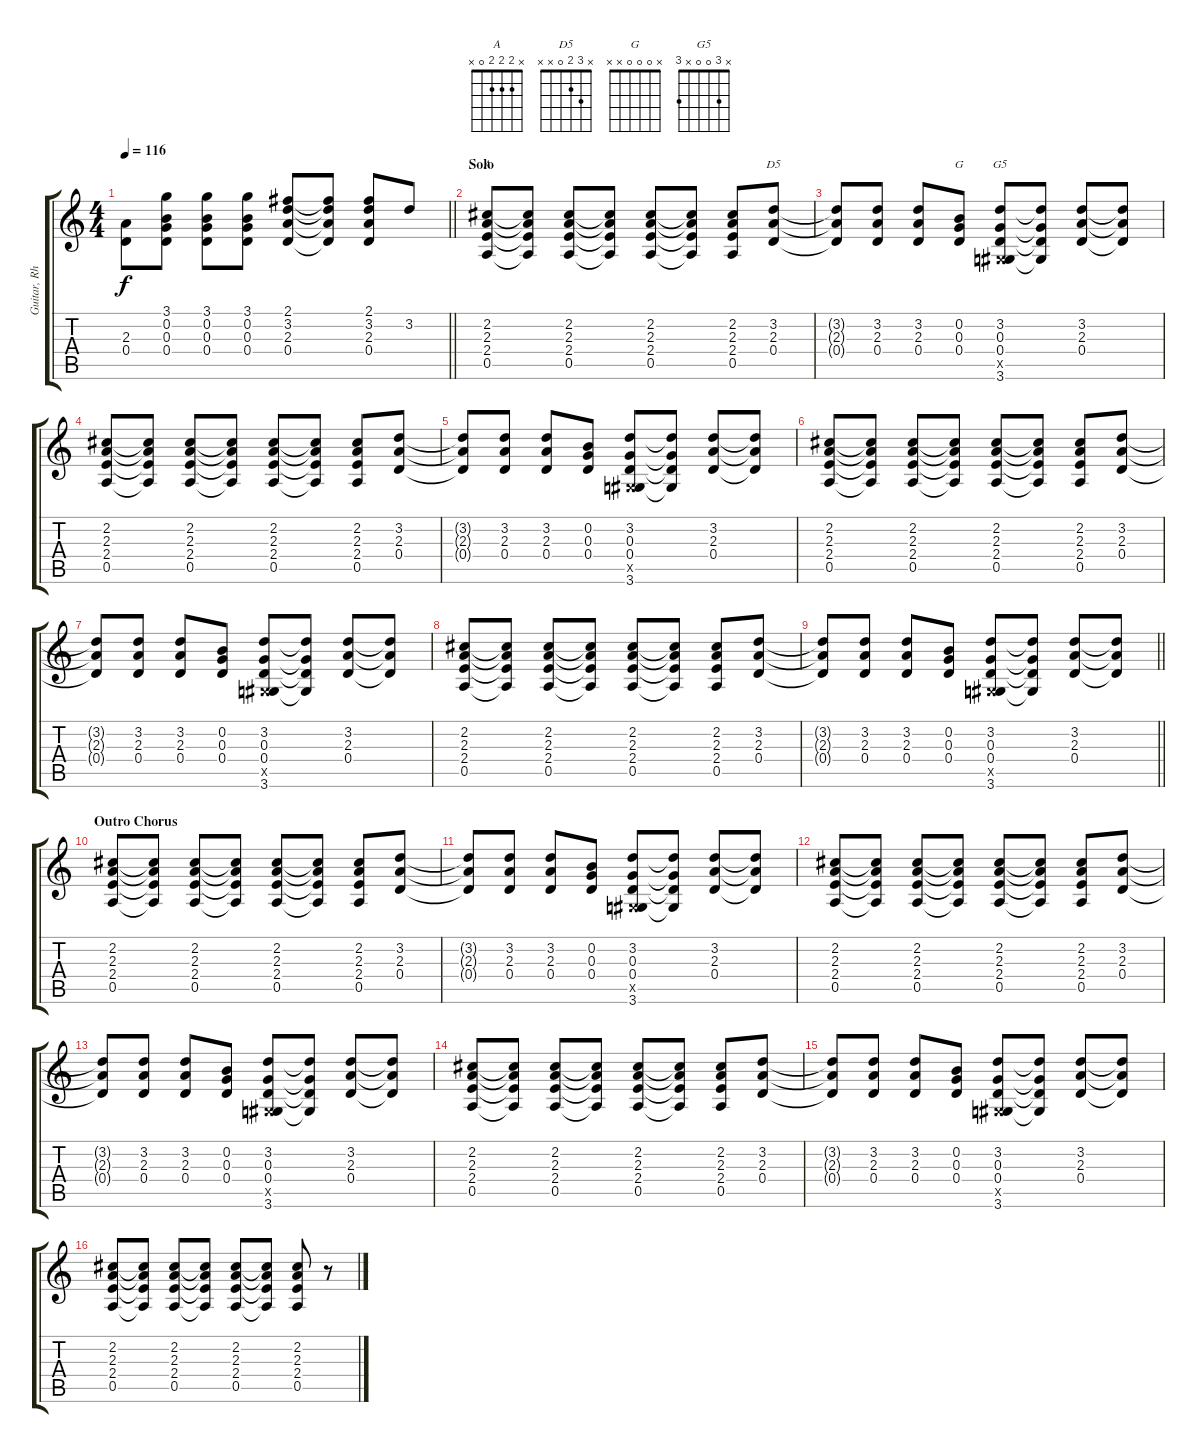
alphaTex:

\track ("Guitar, Rhythm" "Guitar, Rh") {instrument distortionguitar}
\staff {score tabs}
\tuning (E4 B3 G3 D3 A2 E2) {hide}
\chord ("A" x 2 2 2 0 x)
\chord ("D5" x 3 2 0 x x)
\chord ("G" x 0 0 0 x x)
\chord ("G5" x 3 0 0 x 3)
\ts (4 4)
\tempo 116
\clef g2
\barLineRight lightlight
\ks c
(2.3 0.4).8{dy f} (3.1 0.2 0.3 0.4).8 (3.1 0.2 0.3 0.4).8 (3.1 0.2 0.3 0.4).8 (2.1 3.2 2.3 0.4).8 (2.1{t} 3.2{t} 2.3{t} 0.4{t}).8 (2.1 3.2 2.3 0.4).8 3.2.8 |
\section ("" "Solo")
(2.2 2.3 2.4 0.5).8{ch "A"} (2.2{t} 2.3{t} 2.4{t} 0.5{t}).8 (2.2 2.3 2.4 0.5).8 (2.2{t} 2.3{t} 2.4{t} 0.5{t}).8 (2.2 2.3 2.4 0.5).8 (2.2{t} 2.3{t} 2.4{t} 0.5{t}).8 (2.2 2.3 2.4 0.5).8 (3.2 2.3 0.4).8{ch "D5"} |
(3.2{t} 2.3{t} 0.4{t}).8 (3.2 2.3 0.4).8 (3.2 2.3 0.4).8 (0.2 0.3 0.4).8{ch "G"} (3.2 0.3 0.4 -1.5{x} 3.6).8{ch "G5"} (3.2{t} 0.3{t} 0.4{t} 3.6{t}).8 (3.2 2.3 0.4).8 (3.2{t} 2.3{t} 0.4{t}).8 |
(2.2 2.3 2.4 0.5).8 (2.2{t} 2.3{t} 2.4{t} 0.5{t}).8 (2.2 2.3 2.4 0.5).8 (2.2{t} 2.3{t} 2.4{t} 0.5{t}).8 (2.2 2.3 2.4 0.5).8 (2.2{t} 2.3{t} 2.4{t} 0.5{t}).8 (2.2 2.3 2.4 0.5).8 (3.2 2.3 0.4).8 |
(3.2{t} 2.3{t} 0.4{t}).8 (3.2 2.3 0.4).8 (3.2 2.3 0.4).8 (0.2 0.3 0.4).8 (3.2 0.3 0.4 -1.5{x} 3.6).8 (3.2{t} 0.3{t} 0.4{t} 3.6{t}).8 (3.2 2.3 0.4).8 (3.2{t} 2.3{t} 0.4{t}).8 |
(2.2 2.3 2.4 0.5).8 (2.2{t} 2.3{t} 2.4{t} 0.5{t}).8 (2.2 2.3 2.4 0.5).8 (2.2{t} 2.3{t} 2.4{t} 0.5{t}).8 (2.2 2.3 2.4 0.5).8 (2.2{t} 2.3{t} 2.4{t} 0.5{t}).8 (2.2 2.3 2.4 0.5).8 (3.2 2.3 0.4).8 |
(3.2{t} 2.3{t} 0.4{t}).8 (3.2 2.3 0.4).8 (3.2 2.3 0.4).8 (0.2 0.3 0.4).8 (3.2 0.3 0.4 -1.5{x} 3.6).8 (3.2{t} 0.3{t} 0.4{t} 3.6{t}).8 (3.2 2.3 0.4).8 (3.2{t} 2.3{t} 0.4{t}).8 |
(2.2 2.3 2.4 0.5).8 (2.2{t} 2.3{t} 2.4{t} 0.5{t}).8 (2.2 2.3 2.4 0.5).8 (2.2{t} 2.3{t} 2.4{t} 0.5{t}).8 (2.2 2.3 2.4 0.5).8 (2.2{t} 2.3{t} 2.4{t} 0.5{t}).8 (2.2 2.3 2.4 0.5).8 (3.2 2.3 0.4).8 |
\barLineRight lightlight
(3.2{t} 2.3{t} 0.4{t}).8 (3.2 2.3 0.4).8 (3.2 2.3 0.4).8 (0.2 0.3 0.4).8 (3.2 0.3 0.4 -1.5{x} 3.6).8 (3.2{t} 0.3{t} 0.4{t} 3.6{t}).8 (3.2 2.3 0.4).8 (3.2{t} 2.3{t} 0.4{t}).8 |
\section ("" "Outro Chorus")
(2.2 2.3 2.4 0.5).8 (2.2{t} 2.3{t} 2.4{t} 0.5{t}).8 (2.2 2.3 2.4 0.5).8 (2.2{t} 2.3{t} 2.4{t} 0.5{t}).8 (2.2 2.3 2.4 0.5).8 (2.2{t} 2.3{t} 2.4{t} 0.5{t}).8 (2.2 2.3 2.4 0.5).8 (3.2 2.3 0.4).8 |
(3.2{t} 2.3{t} 0.4{t}).8 (3.2 2.3 0.4).8 (3.2 2.3 0.4).8 (0.2 0.3 0.4).8 (3.2 0.3 0.4 -1.5{x} 3.6).8 (3.2{t} 0.3{t} 0.4{t} 3.6{t}).8 (3.2 2.3 0.4).8 (3.2{t} 2.3{t} 0.4{t}).8 |
(2.2 2.3 2.4 0.5).8 (2.2{t} 2.3{t} 2.4{t} 0.5{t}).8 (2.2 2.3 2.4 0.5).8 (2.2{t} 2.3{t} 2.4{t} 0.5{t}).8 (2.2 2.3 2.4 0.5).8 (2.2{t} 2.3{t} 2.4{t} 0.5{t}).8 (2.2 2.3 2.4 0.5).8 (3.2 2.3 0.4).8 |
(3.2{t} 2.3{t} 0.4{t}).8 (3.2 2.3 0.4).8 (3.2 2.3 0.4).8 (0.2 0.3 0.4).8 (3.2 0.3 0.4 -1.5{x} 3.6).8 (3.2{t} 0.3{t} 0.4{t} 3.6{t}).8 (3.2 2.3 0.4).8 (3.2{t} 2.3{t} 0.4{t}).8 |
(2.2 2.3 2.4 0.5).8 (2.2{t} 2.3{t} 2.4{t} 0.5{t}).8 (2.2 2.3 2.4 0.5).8 (2.2{t} 2.3{t} 2.4{t} 0.5{t}).8 (2.2 2.3 2.4 0.5).8 (2.2{t} 2.3{t} 2.4{t} 0.5{t}).8 (2.2 2.3 2.4 0.5).8 (3.2 2.3 0.4).8 |
(3.2{t} 2.3{t} 0.4{t}).8 (3.2 2.3 0.4).8 (3.2 2.3 0.4).8 (0.2 0.3 0.4).8 (3.2 0.3 0.4 -1.5{x} 3.6).8 (3.2{t} 0.3{t} 0.4{t} 3.6{t}).8 (3.2 2.3 0.4).8 (3.2{t} 2.3{t} 0.4{t}).8 |
(2.2 2.3 2.4 0.5).8 (2.2{t} 2.3{t} 2.4{t} 0.5{t}).8 (2.2 2.3 2.4 0.5).8 (2.2{t} 2.3{t} 2.4{t} 0.5{t}).8 (2.2 2.3 2.4 0.5).8 (2.2{t} 2.3{t} 2.4{t} 0.5{t}).8 (2.2 2.3 2.4 0.5).8 r.8
